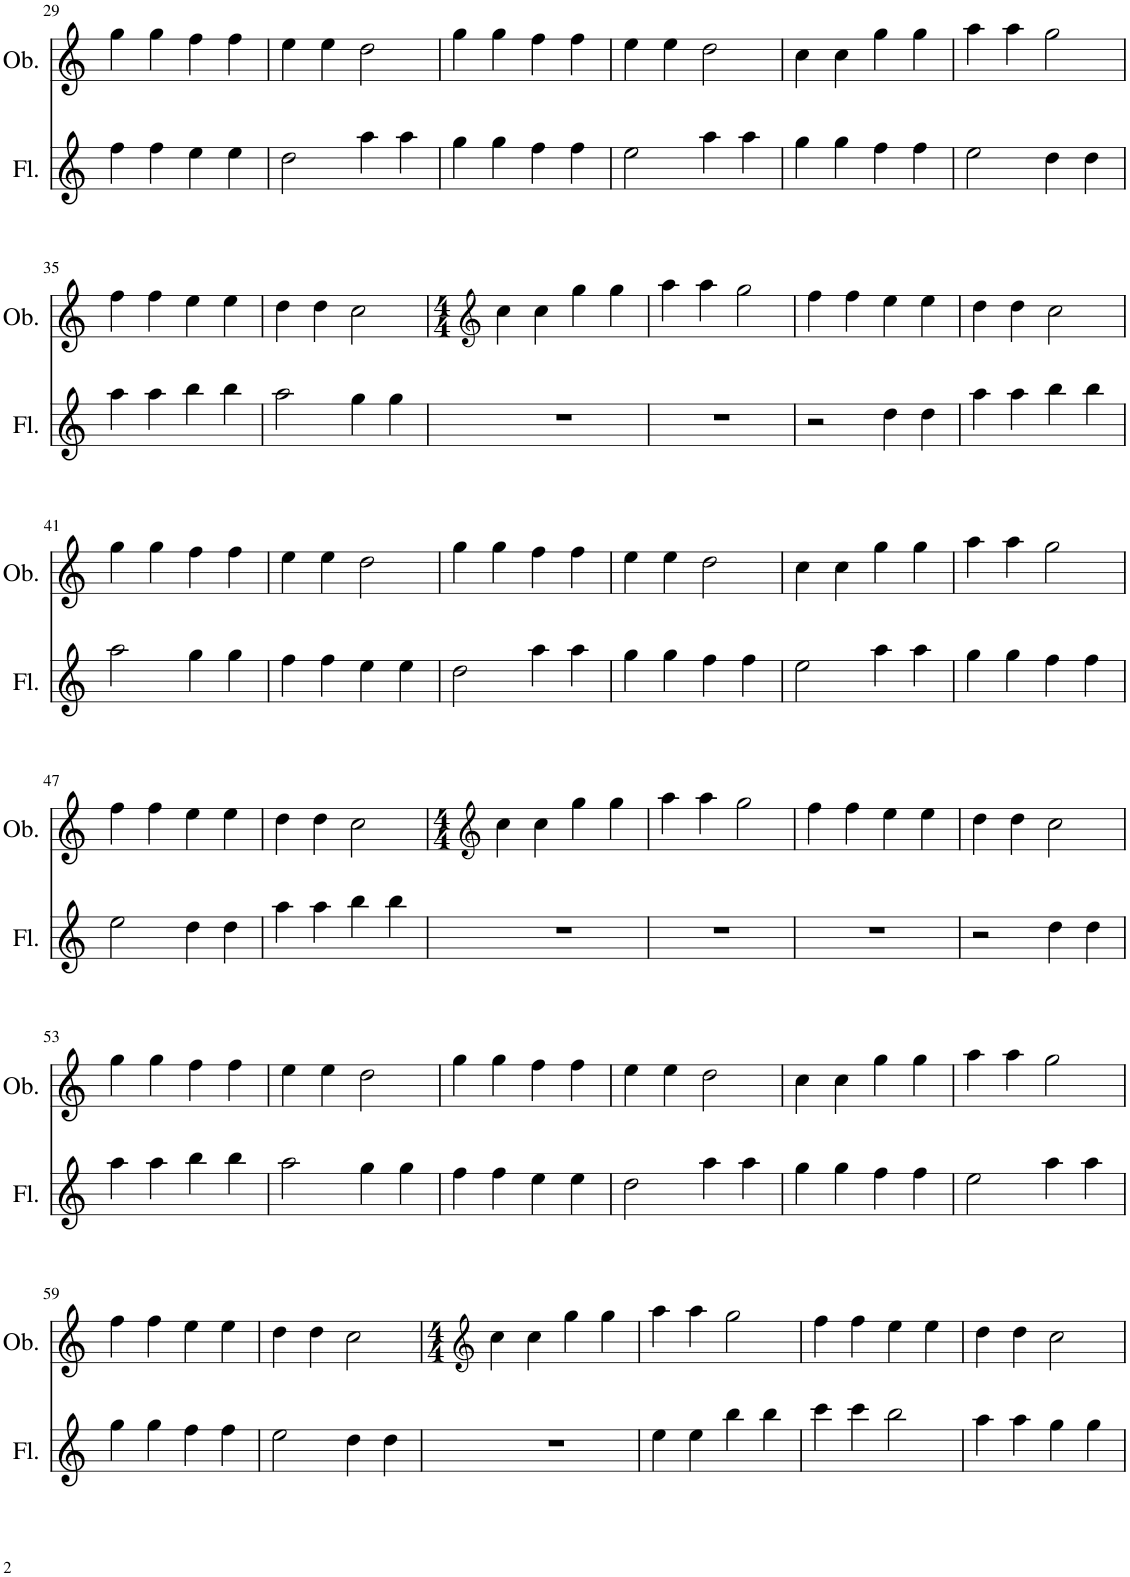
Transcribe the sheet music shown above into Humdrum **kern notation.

**kern	**kern
*part2	*part1
*staff2	*staff1
*I"Flute	*I"Oboe
*I'Fl.	*I'Ob.
!!LO:PB:g=z
*clefG2	*clefG2
*k[]	*k[]
*M4/4	*M4/4
=29	=29
4ff\	4gg\
4ff\	4gg\
4ee\	4ff\
4ee\	4ff\
=30	=30
2dd\	4ee\
.	4ee\
4aa\	2dd\
4aa\	.
=31	=31
4gg\	4gg\
4gg\	4gg\
4ff\	4ff\
4ff\	4ff\
=32	=32
2ee\	4ee\
.	4ee\
4aa\	2dd\
4aa\	.
=33	=33
4gg\	4cc\
4gg\	4cc\
4ff\	4gg\
4ff\	4gg\
=34	=34
2ee\	4aa\
.	4aa\
4dd\	2gg\
4dd\	.
!!LO:LB:g=z
=35	=35
4aa\	4ff\
4aa\	4ff\
4bb\	4ee\
4bb\	4ee\
=36	=36
2aa\	4dd\
.	4dd\
4gg\	2cc\
4gg\	.
=37	=37
*	*clefG2
*	*M4/4
1r	4cc\
.	4cc\
.	4gg\
.	4gg\
=38	=38
1r	4aa\
.	4aa\
.	2gg\
=39	=39
2r	4ff\
.	4ff\
4dd\	4ee\
4dd\	4ee\
=40	=40
4aa\	4dd\
4aa\	4dd\
4bb\	2cc\
4bb\	.
!!LO:LB:g=z
=41	=41
2aa\	4gg\
.	4gg\
4gg\	4ff\
4gg\	4ff\
=42	=42
4ff\	4ee\
4ff\	4ee\
4ee\	2dd\
4ee\	.
=43	=43
2dd\	4gg\
.	4gg\
4aa\	4ff\
4aa\	4ff\
=44	=44
4gg\	4ee\
4gg\	4ee\
4ff\	2dd\
4ff\	.
=45	=45
2ee\	4cc\
.	4cc\
4aa\	4gg\
4aa\	4gg\
=46	=46
4gg\	4aa\
4gg\	4aa\
4ff\	2gg\
4ff\	.
!!LO:LB:g=z
=47	=47
2ee\	4ff\
.	4ff\
4dd\	4ee\
4dd\	4ee\
=48	=48
4aa\	4dd\
4aa\	4dd\
4bb\	2cc\
4bb\	.
=49	=49
*	*clefG2
*	*M4/4
1r	4cc\
.	4cc\
.	4gg\
.	4gg\
=50	=50
1r	4aa\
.	4aa\
.	2gg\
=51	=51
1r	4ff\
.	4ff\
.	4ee\
.	4ee\
=52	=52
2r	4dd\
.	4dd\
4dd\	2cc\
4dd\	.
!!LO:LB:g=z
=53	=53
4aa\	4gg\
4aa\	4gg\
4bb\	4ff\
4bb\	4ff\
=54	=54
2aa\	4ee\
.	4ee\
4gg\	2dd\
4gg\	.
=55	=55
4ff\	4gg\
4ff\	4gg\
4ee\	4ff\
4ee\	4ff\
=56	=56
2dd\	4ee\
.	4ee\
4aa\	2dd\
4aa\	.
=57	=57
4gg\	4cc\
4gg\	4cc\
4ff\	4gg\
4ff\	4gg\
=58	=58
2ee\	4aa\
.	4aa\
4aa\	2gg\
4aa\	.
!!LO:LB:g=z
=59	=59
4gg\	4ff\
4gg\	4ff\
4ff\	4ee\
4ff\	4ee\
=60	=60
2ee\	4dd\
.	4dd\
4dd\	2cc\
4dd\	.
=61	=61
*	*clefG2
*	*M4/4
1r	4cc\
.	4cc\
.	4gg\
.	4gg\
=62	=62
4ee\	4aa\
4ee\	4aa\
4bb\	2gg\
4bb\	.
=63	=63
4ccc\	4ff\
4ccc\	4ff\
2bb\	4ee\
.	4ee\
=64	=64
4aa\	4dd\
4aa\	4dd\
4gg\	2cc\
4gg\	.
=	=
*-	*-
